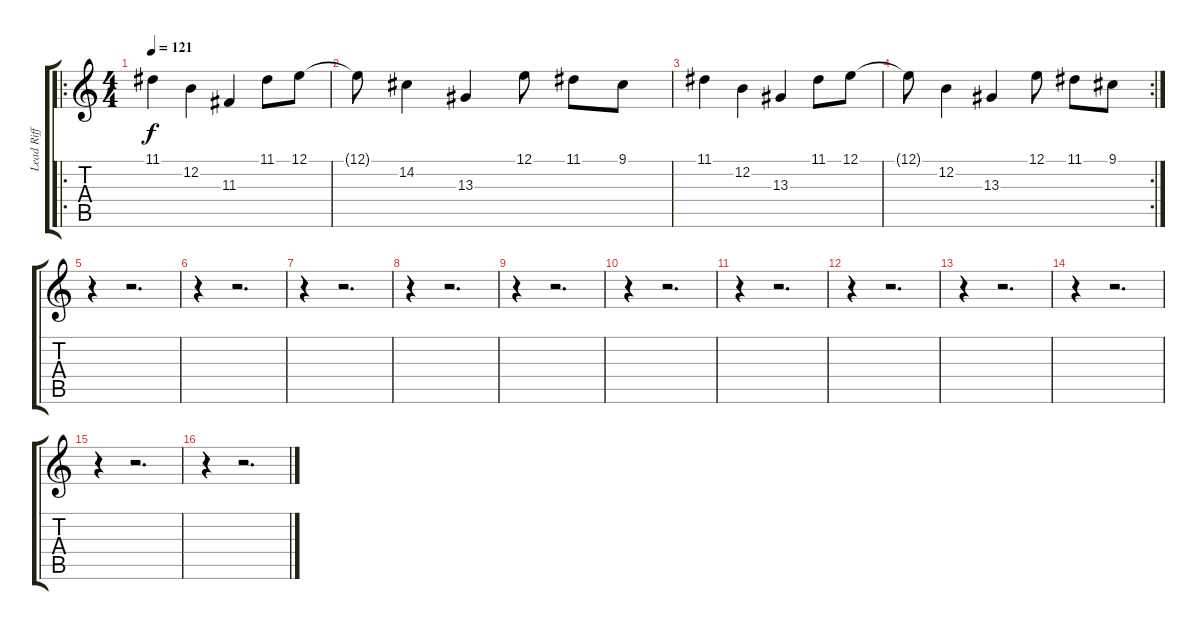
\track ("Lead Riff Accompany" "Lead Riff ") {instrument acousticgrandpiano}
\staff {score tabs}
\tuning (E4 B3 G3 D3 A2 E2) {hide}
\ro
\ts (4 4)
\tempo 121
\clef g2
\ks c
11.1.4{dy f} 12.2.4 11.3.4 11.1.8 12.1.8 |
12.1{t}.8 14.2.4 13.3.4 12.1.8 11.1.8 9.1.8 |
11.1.4 12.2.4 13.3.4 11.1.8 12.1.8 |
\rc 2
12.1{t}.8 12.2.4 13.3.4 12.1.8 11.1.8 9.1.8 |
r.4 r.2{d} |
r.4 r.2{d} |
r.4 r.2{d} |
r.4 r.2{d} |
r.4 r.2{d} |
r.4 r.2{d} |
r.4 r.2{d} |
r.4 r.2{d} |
r.4 r.2{d} |
r.4 r.2{d} |
r.4 r.2{d} |
r.4 r.2{d}
